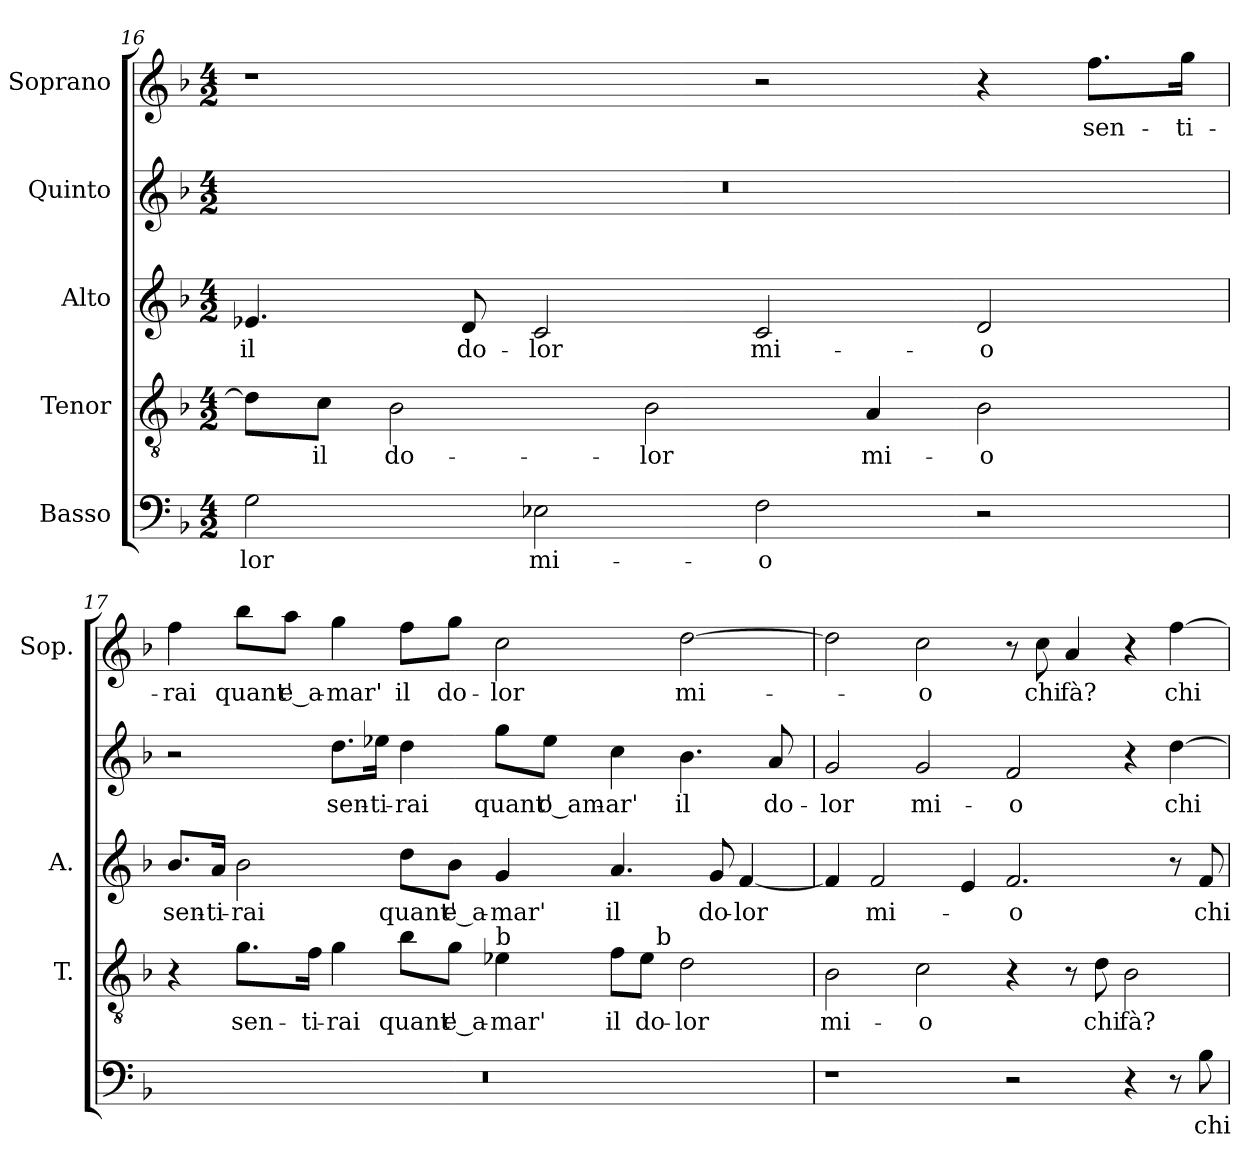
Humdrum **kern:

**kern	**text	**kern	**text	**kern	**text	**kern	**text	**kern	**text
*part5	*part5	*part4	*part4	*part3	*part3	*part2	*part2	*part1	*part1
*staff5	*staff5	*staff4	*staff4	*staff3	*staff3	*staff2	*staff2	*staff1	*staff1
*I"Basso	*	*I"Tenor	*	*I"Alto	*	*I"Quinto	*	*I"Soprano	*
*	*	*I'T.	*	*I'A.	*	*	*	*I'Sop.	*
!!LO:LB:g=z
*clefF4	*	*clefGv2	*	*clefG2	*	*clefG2	*	*clefG2	*
*	*	*ITrd7c12	*	*	*	*	*	*	*
*k[b-]	*	*k[b-]	*	*k[b-]	*	*k[b-]	*	*k[b-]	*
*F:	*	*F:	*	*F:	*	*F:	*	*F:	*
*M4/2	*	*M4/2	*	*M4/2	*	*M4/2	*	*M4/2	*
=16	=16	=16	=16	=16	=16	=16	=16	=16	=16
!	!LO:LY:b:color=#000000	!	!	!	!	!	!	!	!
!	!	!	!	!	!LO:LY:b:color=#000000	!LO:N:vis=1	!	!	!
2Gi\	-lor	8Di\L]	.	4.e-Xi/	il	0r	.	1r	.
!	!	!	!LO:LY:b:color=#000000	!	!	!	!	!	!
.	.	8Ci\J	il	.	.	.	.	.	.
!	!	!	!LO:LY:b:color=#000000	!	!	!	!	!	!
.	.	2BB-i\	do-	.	.	.	.	.	.
!	!	!	!	!	!LO:LY:b:color=#000000	!	!	!	!
.	.	.	.	8di/	do-	.	.	.	.
!	!LO:LY:b:color=#000000	!	!	!	!	!	!	!	!
!	!	!	!	!	!LO:LY:b:color=#000000	!	!	!	!
2E-Xi\	mi-	.	.	2ci/	-lor	.	.	.	.
!	!	!	!LO:LY:b:color=#000000	!	!	!	!	!	!
.	.	2BB-i\	-lor	.	.	.	.	.	.
!	!LO:LY:b:color=#000000	!	!	!	!	!	!	!	!
!	!	!	!	!	!LO:LY:b:color=#000000	!	!	!	!
2Fi\	-o	.	.	2ci/	mi-	.	.	2r	.
!	!	!	!LO:LY:b:color=#000000	!	!	!	!	!	!
.	.	4AAi/	mi-	.	.	.	.	.	.
!	!	!	!LO:LY:b:color=#000000	!	!	!	!	!	!
!	!	!	!	!	!LO:LY:b:color=#000000	!	!	!	!
2r	.	2BB-i\	-o	2di/	-o	.	.	4r	.
!	!	!	!	!	!	!	!	!	!LO:LY:b:color=#000000
.	.	.	.	.	.	.	.	8.ffi\L	sen-
!	!	!	!	!	!	!	!	!	!LO:LY:b:color=#000000
.	.	.	.	.	.	.	.	16ggi\Jk	-ti-
=17	=17	=17	=17	=17	=17	=17	=17	=17	=17
!LO:N:vis=1	!	!	!	!	!	!	!	!	!
!	!	!	!	!	!LO:LY:b:color=#000000	!	!	!	!
!	!	!	!	!	!	!	!	!	!LO:LY:b:color=#000000
*	*	*^	*	*	*	*	*	*	*
0r	.	4r	1ryy	.	8.b-i/L	sen-	2r	.	4ffi\	-rai
!	!	!	!	!	!	!LO:LY:b:color=#000000	!	!	!	!
.	.	.	.	.	16ai/Jk	-ti-	.	.	.	.
!	!	!	!	!LO:LY:b:color=#000000	!	!	!	!	!	!
!	!	!	!	!	!	!LO:LY:b:color=#000000	!	!	!	!
!	!	!	!	!	!	!	!	!	!	!LO:LY:b:color=#000000
.	.	8.Gi\L	.	sen-	2b-i\	-rai	.	.	8bb-i\L	quant'
!	!	!	!	!	!	!	!	!	!	!LO:LY:b:color=#000000
.	.	.	.	.	.	.	.	.	8aai\J	e_a-
!	!	!	!	!LO:LY:b:color=#000000	!	!	!	!	!	!
.	.	16Fi\Jk	.	-ti-	.	.	.	.	.	.
!	!	!	!	!LO:LY:b:color=#000000	!	!	!	!	!	!
!	!	!	!	!	!	!	!	!LO:LY:b:color=#000000	!	!
!	!	!	!	!	!	!	!	!	!	!LO:LY:b:color=#000000
.	.	4Gi\	.	-rai	.	.	8.ddi\L	sen-	4ggi\	-mar'
!	!	!	!	!	!	!	!	!LO:LY:b:color=#000000	!	!
.	.	.	.	.	.	.	16ee-Xi\Jk	-ti-	.	.
!	!	!	!	!LO:LY:b:color=#000000	!	!	!	!	!	!
!	!	!	!	!	!	!LO:LY:b:color=#000000	!	!	!	!
!	!	!	!	!	!	!	!	!LO:LY:b:color=#000000	!	!
!	!	!	!	!	!	!	!	!	!	!LO:LY:b:color=#000000
.	.	8B-i\L	.	quant'	8ddi\L	quant'	4ddi\	-rai	8ffi\L	il
!	!	!	!	!LO:LY:b:color=#000000	!	!	!	!	!	!
!	!	!	!	!	!	!LO:LY:b:color=#000000	!	!	!	!
!	!	!	!	!	!	!	!	!	!	!LO:LY:b:color=#000000
.	.	8Gi\J	.	e_a-	8b-i\J	e_a-	.	.	8ggi\J	do-
!	!	!	!	!LO:LY:b:color=#000000	!	!	!	!	!	!
!	!	!	!	!	!	!LO:LY:b:color=#000000	!	!	!	!
!	!	!	!	!	!	!	!	!LO:LY:b:color=#000000	!	!
!	!	!LO:TX:a:t=b	!	!	!	!	!	!	!	!
!	!	!	!	!	!	!	!	!	!	!LO:LY:b:color=#000000
.	.	4E-i\	4ryy	-mar'	4gi/	-mar'	8ggi\L	quant'	2cci\	-lor
!	!	!	!	!	!	!	!	!LO:LY:b:color=#000000	!	!
.	.	.	.	.	.	.	8ee-i\J	o_am-	.	.
!	!	!	!	!LO:LY:b:color=#000000	!	!	!	!	!	!
!	!	!	!	!	!	!LO:LY:b:color=#000000	!	!	!	!
!	!	!	!	!	!	!	!	!LO:LY:b:color=#000000	!	!
.	.	8Fi\L	8ryy	il	4.ai/	il	4cci\	-ar'	.	.
!	!	!	!	!LO:LY:b:color=#000000	!	!	!	!	!	!
.	.	8E-i\J	32ryy	do-	.	.	.	.	.	.
.	.	.	256ryy	.	.	.	.	.	.	.
!	!	!	!LO:TX:a:t=b	!	!	!	!	!	!	!
.	.	.	2ryy	.	.	.	.	.	.	.
!	!	!	!	!LO:LY:b:color=#000000	!	!	!	!	!	!
!	!	!	!	!	!	!	!	!LO:LY:b:color=#000000	!	!
!	!	!	!	!	!	!	!	!	!	!LO:LY:b:color=#000000
.	.	2Di\	.	-lor	.	.	4.b-i\	il	[>2ddi\	mi-
!	!	!	!	!	!	!LO:LY:b:color=#000000	!	!	!	!
.	.	.	.	.	8gi/	do-	.	.	.	.
!	!	!	!	!	!	!LO:LY:b:color=#000000	!	!	!	!
.	.	.	.	.	[<4fi/	-lor	.	.	.	.
!	!	!	!	!	!	!	!	!LO:LY:b:color=#000000	!	!
.	.	.	.	.	.	.	8ai/	do-	.	.
.	.	.	16ryy	.	.	.	.	.	.	.
.	.	.	64..ryy	.	.	.	.	.	.	.
*	*	*v	*v	*	*	*	*	*	*	*
=18	=18	=18	=18	=18	=18	=18	=18	=18	=18
*	*	*^	*	*	*	*	*	*	*
!	!	!	!	!LO:LY:b:color=#000000	!	!	!	!	!	!
*	*	*v	*v	*	*	*	*	*	*	*
*	*	*^	*	*	*	*	*	*	*
!	!	!	!	!	!	!	!	!LO:LY:b:color=#000000	!	!
*	*	*v	*v	*	*	*	*	*	*	*
1r	.	2BB-i\	mi-	4fi/]	.	2gi/	-lor	2ddi\]	.
!	!	!	!	!	!LO:LY:b:color=#000000	!	!	!	!
.	.	.	.	2fi/	mi-	.	.	.	.
!	!	!	!LO:LY:b:color=#000000	!	!	!	!	!	!
!	!	!	!	!	!	!	!LO:LY:b:color=#000000	!	!
!	!	!	!	!	!	!	!	!	!LO:LY:b:color=#000000
.	.	2Ci\	-o	.	.	2gi/	mi-	2cci\	-o
.	.	.	.	4ei/	.	.	.	.	.
!	!	!	!	!	!LO:LY:b:color=#000000	!	!	!	!
!	!	!	!	!	!	!	!LO:LY:b:color=#000000	!	!
2r	.	4r	.	2.fi/	-o	2fi/	-o	8r	.
!	!	!	!	!	!	!	!	!	!LO:LY:b:color=#000000
.	.	.	.	.	.	.	.	8cci\	chi
!	!	!	!	!	!	!	!	!	!LO:LY:b:color=#000000
.	.	8r	.	.	.	.	.	4ai/	fà?
!	!	!	!LO:LY:b:color=#000000	!	!	!	!	!	!
.	.	8Di\	chi	.	.	.	.	.	.
!	!	!	!LO:LY:b:color=#000000	!	!	!	!	!	!
4r	.	2BB-i\	fà?	.	.	4r	.	4r	.
!	!	!	!	!	!	!	!LO:LY:b:color=#000000	!	!
!	!	!	!	!	!	!	!	!	!LO:LY:b:color=#000000
8r	.	.	.	8r	.	[>4ddi\	chi	[>4ffi\	chi
!	!LO:LY:b:color=#000000	!	!	!	!	!	!	!	!
!	!	!	!	!	!LO:LY:b:color=#000000	!	!	!	!
8B-i\	chi	.	.	8fi/	chi	.	.	.	.
=	=	=	=	=	=	=	=	=	=
*-	*-	*-	*-	*-	*-	*-	*-	*-	*-
